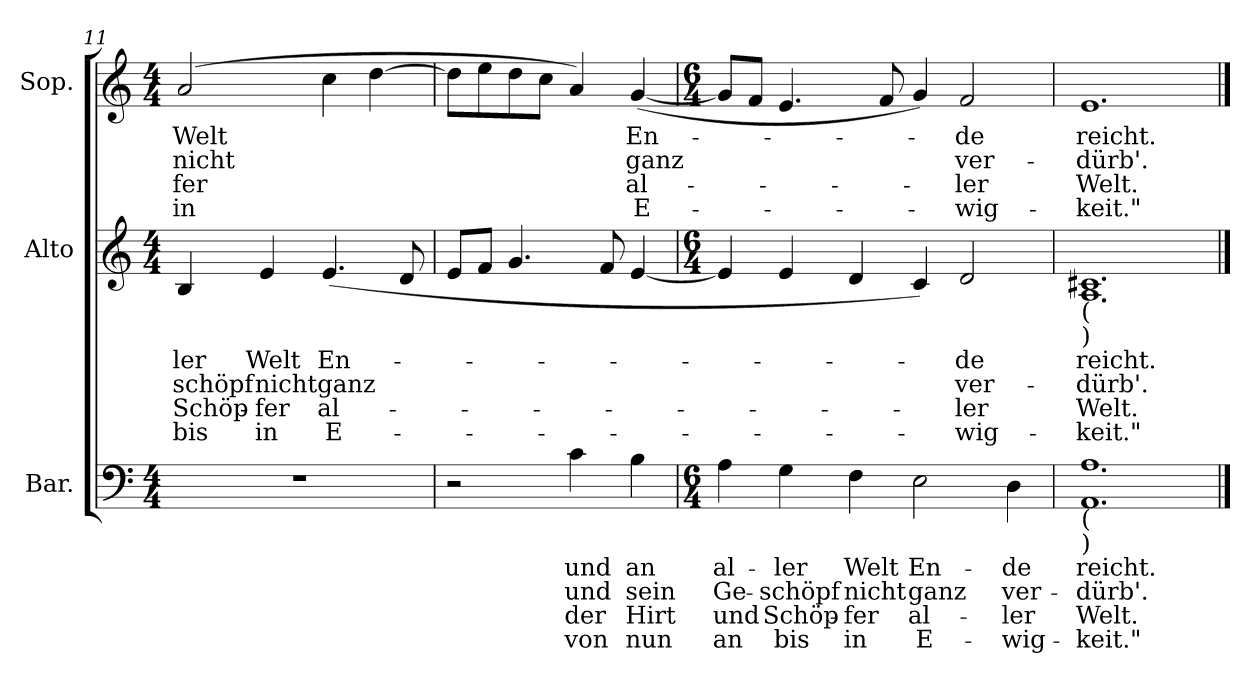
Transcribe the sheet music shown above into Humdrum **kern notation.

**kern	**text	**text	**text	**text	**kern	**text	**text	**text	**text	**kern	**text	**text	**text	**text
*part3	*part3	*part3	*part3	*part3	*part2	*part2	*part2	*part2	*part2	*part1	*part1	*part1	*part1	*part1
*staff3	*staff3	*staff3	*staff3	*staff3	*staff2	*staff2	*staff2	*staff2	*staff2	*staff1	*staff1	*staff1	*staff1	*staff1
*I"Bar.	*	*	*	*	*I"Alto	*	*	*	*	*I"Sop.	*	*	*	*
!!LO:LB:g=z
*clefF4	*	*	*	*	*clefG2	*	*	*	*	*clefG2	*	*	*	*
*k[]	*	*	*	*	*k[]	*	*	*	*	*k[]	*	*	*	*
*C:	*	*	*	*	*C:	*	*	*	*	*C:	*	*	*	*
*M4/4	*	*	*	*	*M4/4	*	*	*	*	*M4/4	*	*	*	*
=11	=11	=11	=11	=11	=11	=11	=11	=11	=11	=11	=11	=11	=11	=11
!	!	!	!	!	!	!LO:LY:b	!LO:LY:b	!LO:LY:b	!LO:LY:b	!	!	!	!	!
!	!	!	!	!	!	!	!	!	!	!	!LO:LY:b	!LO:LY:b	!LO:LY:b	!LO:LY:b
1r	.	.	.	.	4B/	-ler	-schöpf	Schöp-	bis	(2a/	Welt	nicht	-fer	in
!	!	!	!	!	!	!LO:LY:b	!LO:LY:b	!LO:LY:b	!LO:LY:b	!	!	!	!	!
.	.	.	.	.	4e/	Welt	nicht	-fer	in	.	.	.	.	.
!	!	!	!	!	!	!LO:LY:b	!LO:LY:b	!LO:LY:b	!LO:LY:b	!	!	!	!	!
.	.	.	.	.	(<4.e/	En-	ganz	al-	E-	4cc\	.	.	.	.
.	.	.	.	.	.	.	.	.	.	[4dd\	.	.	.	.
.	.	.	.	.	8d/	.	.	.	.	.	.	.	.	.
=12	=12	=12	=12	=12	=12	=12	=12	=12	=12	=12	=12	=12	=12	=12
2r	.	.	.	.	8e/L	.	.	.	.	8dd\L]	.	.	.	.
.	.	.	.	.	8f/J	.	.	.	.	8ee\	.	.	.	.
.	.	.	.	.	4.g/	.	.	.	.	8dd\	.	.	.	.
.	.	.	.	.	.	.	.	.	.	8cc\J	.	.	.	.
!	!LO:LY:b	!LO:LY:b	!LO:LY:b	!LO:LY:b	!	!	!	!	!	!	!	!	!	!
4c\	und	und	der	von	.	.	.	.	.	4a/)	.	.	.	.
.	.	.	.	.	8f/	.	.	.	.	.	.	.	.	.
!	!LO:LY:b	!LO:LY:b	!LO:LY:b	!LO:LY:b	!	!	!	!	!	!	!	!	!	!
!	!	!	!	!	!	!	!	!	!	!	!LO:LY:b	!LO:LY:b	!LO:LY:b	!LO:LY:b
4B\	an	sein	Hirt	nun	[4e/	.	.	.	.	(<[4g/	En-	ganz	al-	E-
=13	=13	=13	=13	=13	=13	=13	=13	=13	=13	=13	=13	=13	=13	=13
*M6/4	*	*	*	*	*M6/4	*	*	*	*	*M6/4	*	*	*	*
!	!LO:LY:b	!LO:LY:b	!LO:LY:b	!LO:LY:b	!	!	!	!	!	!	!	!	!	!
4A\	al-	Ge-	und	an	4e/]	.	.	.	.	8g/L]	.	.	.	.
.	.	.	.	.	.	.	.	.	.	8f/J	.	.	.	.
!	!LO:LY:b	!LO:LY:b	!LO:LY:b	!LO:LY:b	!	!	!	!	!	!	!	!	!	!
4G\	-ler	-schöpf	Schöp-	bis	4e/	.	.	.	.	4.e/	.	.	.	.
!	!LO:LY:b	!LO:LY:b	!LO:LY:b	!LO:LY:b	!	!	!	!	!	!	!	!	!	!
4F\	Welt	nicht	-fer	in	4d/	.	.	.	.	.	.	.	.	.
.	.	.	.	.	.	.	.	.	.	8f/	.	.	.	.
!	!LO:LY:b	!LO:LY:b	!LO:LY:b	!LO:LY:b	!	!	!	!	!	!	!	!	!	!
2E\	En-	ganz	al-	E-	4c/)	.	.	.	.	4g/)	.	.	.	.
!	!	!	!	!	!	!LO:LY:b	!LO:LY:b	!LO:LY:b	!LO:LY:b	!	!	!	!	!
!	!	!	!	!	!	!	!	!	!	!	!LO:LY:b	!LO:LY:b	!LO:LY:b	!LO:LY:b
.	.	.	.	.	2d/	-de	ver-	-ler	-wig-	2f/	-de	ver-	-ler	-wig-
!	!LO:LY:b	!LO:LY:b	!LO:LY:b	!LO:LY:b	!	!	!	!	!	!	!	!	!	!
4D\	-de	ver-	-ler	-wig-	.	.	.	.	.	.	.	.	.	.
=14	=14	=14	=14	=14	=14	=14	=14	=14	=14	=14	=14	=14	=14	=14
!	!LO:LY:b	!LO:LY:b	!LO:LY:b	!LO:LY:b	!	!	!	!	!	!	!	!	!	!
*^	*	*	*	*	*	*	*	*	*	*	*	*	*	*
!	!	!	!	!	!	!	!LO:LY:b	!LO:LY:b	!LO:LY:b	!LO:LY:b	!	!	!	!	!
*	*	*	*	*	*	*^	*	*	*	*	*	*	*	*	*
!	!	!	!	!	!	!LO:TX:b:t=(	!	!	!	!	!	!	!	!	!	!
!	!	!	!	!	!	!LO:TX:b:t=)	!	!	!	!	!	!	!	!	!	!
!LO:TX:b:t=(	!	!	!	!	!	!	!	!	!	!	!	!	!	!	!	!
!LO:TX:b:t=)	!	!	!	!	!	!	!	!	!	!	!	!	!	!	!	!
!	!	!	!	!	!	!	!	!	!	!	!	!	!LO:LY:b	!LO:LY:b	!LO:LY:b	!LO:LY:b
1.AA	1.A	reicht.	-dürb'.	Welt.	-keit."	1.c#X	1.A	reicht.	-dürb'.	Welt.	-keit."	1.e	reicht.	-dürb'.	Welt.	-keit."
*v	*v	*	*	*	*	*	*	*	*	*	*	*	*	*	*	*
*	*	*	*	*	*v	*v	*	*	*	*	*	*	*	*	*
==	==	==	==	==	==	==	==	==	==	==	==	==	==	==
*-	*-	*-	*-	*-	*-	*-	*-	*-	*-	*-	*-	*-	*-	*-
